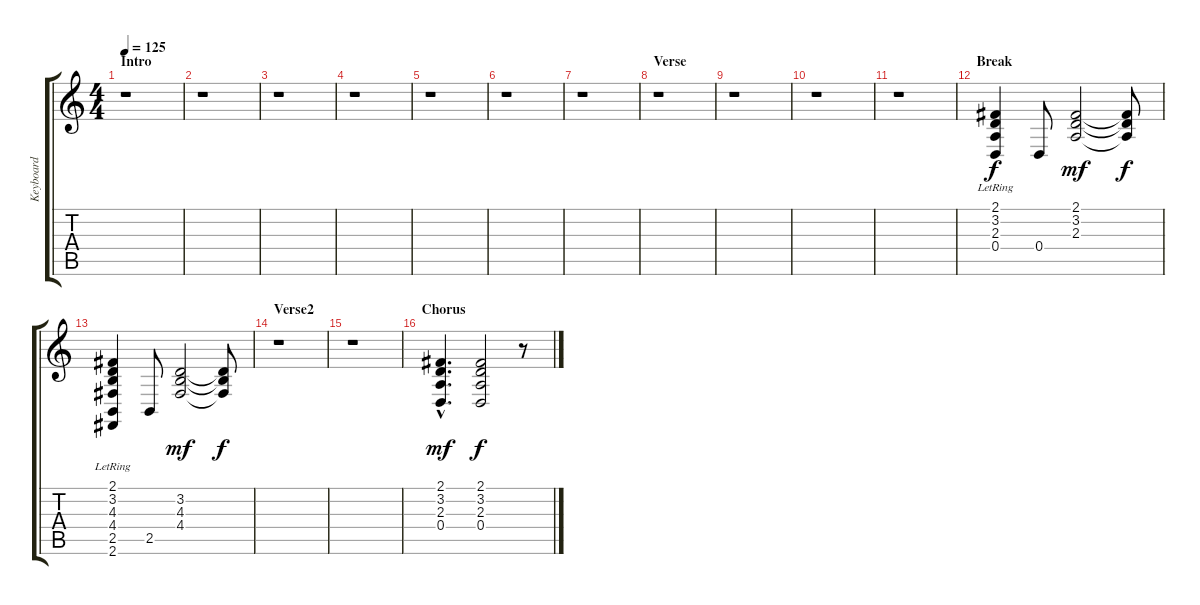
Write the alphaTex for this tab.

\track ("Keyboard" "Keyboard") {instrument acousticgrandpiano}
\staff {score tabs}
\tuning (E4 B3 G3 D3 A2 E2) {hide}
\ts (4 4)
\section ("" "Intro")
\tempo 125
\clef g2
\ks c
r.1{dy f instrument acousticgrandpiano} |
r.1 |
r.1 |
r.1 |
r.1 |
r.1 |
r.1 |
\section ("" "Verse")
r.1 |
r.1 |
r.1 |
r.1 |
\section ("" "Break")
(2.1{lr} 3.2{lr} 2.3{lr} 0.4{lr}).4 0.4.8 (2.1 3.2 2.3).2{dy mf} (2.1{t} 3.2{t} 2.3{t}).8{dy f} |
(2.1{lr} 3.2{lr} 4.3{lr} 4.4{lr} 2.5{lr} 2.6{lr}).4 2.5.8 (3.2 4.3 4.4).2{dy mf} (3.2{t} 4.3{t} 4.4{t}).8{dy f} |
\section ("" "Verse2")
r.1 |
r.1 |
\section ("" "Chorus")
(2.1{hac} 3.2{hac} 2.3{hac} 0.4{hac}).4{d dy mf} (2.1 3.2 2.3 0.4).2{dy f} r.8
